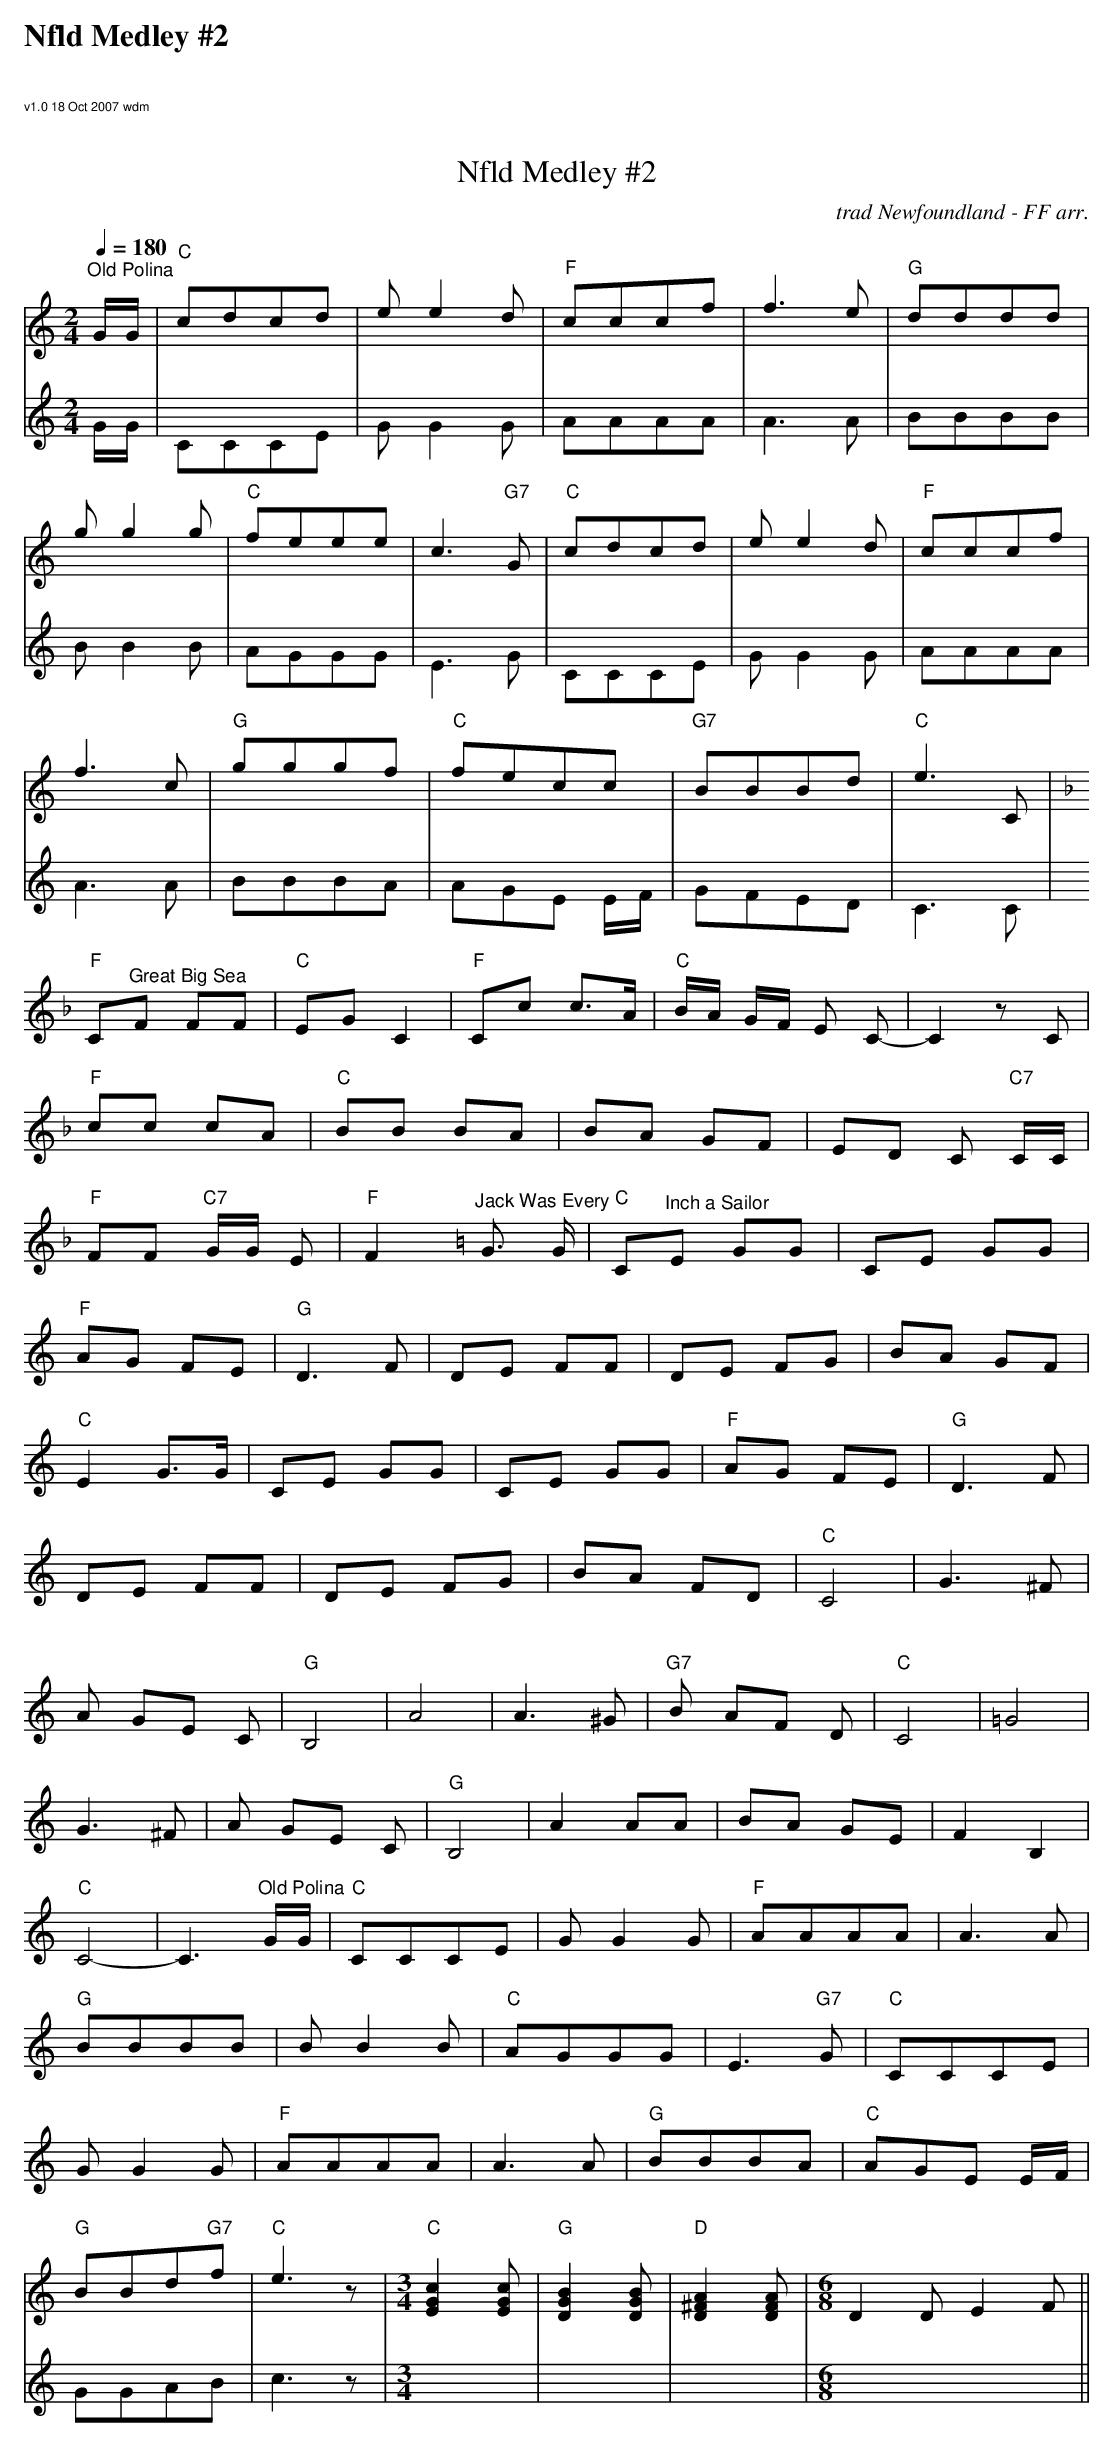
X:1
T:Nfld Medley #2
O:trad Newfoundland - FF arr.
M:2/4
L:1/8
Q:1/4=180
K:C
V:1 up
"^Old Polina"G/G/|"C"cdcd|ee2d|"F"cccf|f3e|"G"dddd|
gg2g|"C"feee|c3 "G7"G|"C"cdcd|ee2d|"F"cccf|
f3c|"G"gggf|"C"fecc|"G7"BBBd|"C"e3C|
[K:F]"F"C"^Great Big Sea"F FF| "C"EG C2| "F"Cc c3/2A/2| "C"B/2A/2 G/2F/2 E C-|C2zC|
"F"cc cA| "C"BB BA|BA GF| ED C "C7"C/2C/2|
"F"FF "C7"G/2G/2 E|"F"F2[K:C]"^Jack Was Every" G3/2 G/2| "C"C"^Inch a Sailor"E GG |CE GG|
"F"AG FE |"G"D3 F| DE FF |DE FG| BA GF|
"C"E2 G3/2G/| CE GG |CE GG| "F"AG FE |"G"D3 F|
DE FF |DE FG| BA FD| "C"C4| G3 ^F|
A GE C| "G"B,4| A4| A3 ^G|"G7"B AF D| "C"C4| =G4|
G3 ^F|A GE C| "G"B,4|A2 AA| BA GE |F2 B,2|
"C"C4-|C3"^Old Polina"G/G/|"C"CCCE|GG2G|"F"AAAA|A3A|
"G"BBBB|BB2B|"C"AGGG|E3"G7"G|"C"CCCE|
GG2G|"F"AAAA|A3A|"G"BBBA|"C"AGE E/F/|
"G"BBd"G7"f |"C"e3z |\
M:3/4
"C"[E2G2c2][EGc]|"G"[D2G2B2][DGB]|"D"[D2^F2A2][DFA]|\
M:6/8
D2DE2F||
V:2 down
G/G/|\
CCCE|GG2G|AAAA|A3A|BBBB|
BB2B|AGGG|E3G|CCCE|GG2G|AAAA|
A3A|BBBA|AGE E/F/|GFED|C3C|
x4|x4|x4|x4|x4|
x4|x4|x4|x4|
x4|x4|x4|x4|
x4|x4|x4|x4|x4|
x4|x4|x4|x4|x4|
x4|x4|x4|x4|x4|
x4|x4|x4|x4|x4|x4|x4|
x4|x4|x4|x4|x4|x4|
x4|x4|x4|x4|x4|x4|
x4|x4|x4|x4|x4|
x4|x4|x4|x4|x4|
GGAB|c3z|\
M:3/4
x3|x3|x3|\
M:6/8
x6||
